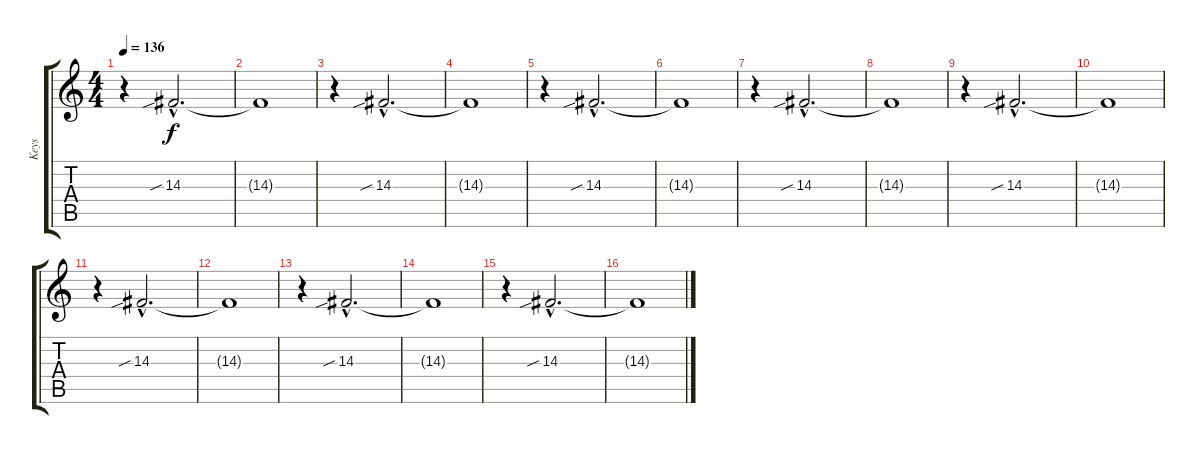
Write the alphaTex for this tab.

\track ("Keys" "Keys") {instrument frenchhorn}
\staff {score tabs}
\tuning (Db4 Ab3 E3 B2 Gb2 Db2) {hide}
\ts (4 4)
\tempo 136
\clef g2
\ks c
r.4{dy f} 14.3{sib hac}.2{d} |
14.3{t}.1 |
r.4 14.3{sib hac}.2{d} |
14.3{t}.1 |
r.4 14.3{sib hac}.2{d} |
14.3{t}.1 |
r.4 14.3{sib hac}.2{d} |
14.3{t}.1 |
r.4 14.3{sib hac}.2{d} |
14.3{t}.1 |
r.4 14.3{sib hac}.2{d} |
14.3{t}.1 |
r.4 14.3{sib hac}.2{d} |
14.3{t}.1 |
r.4 14.3{sib hac}.2{d} |
14.3{t}.1
